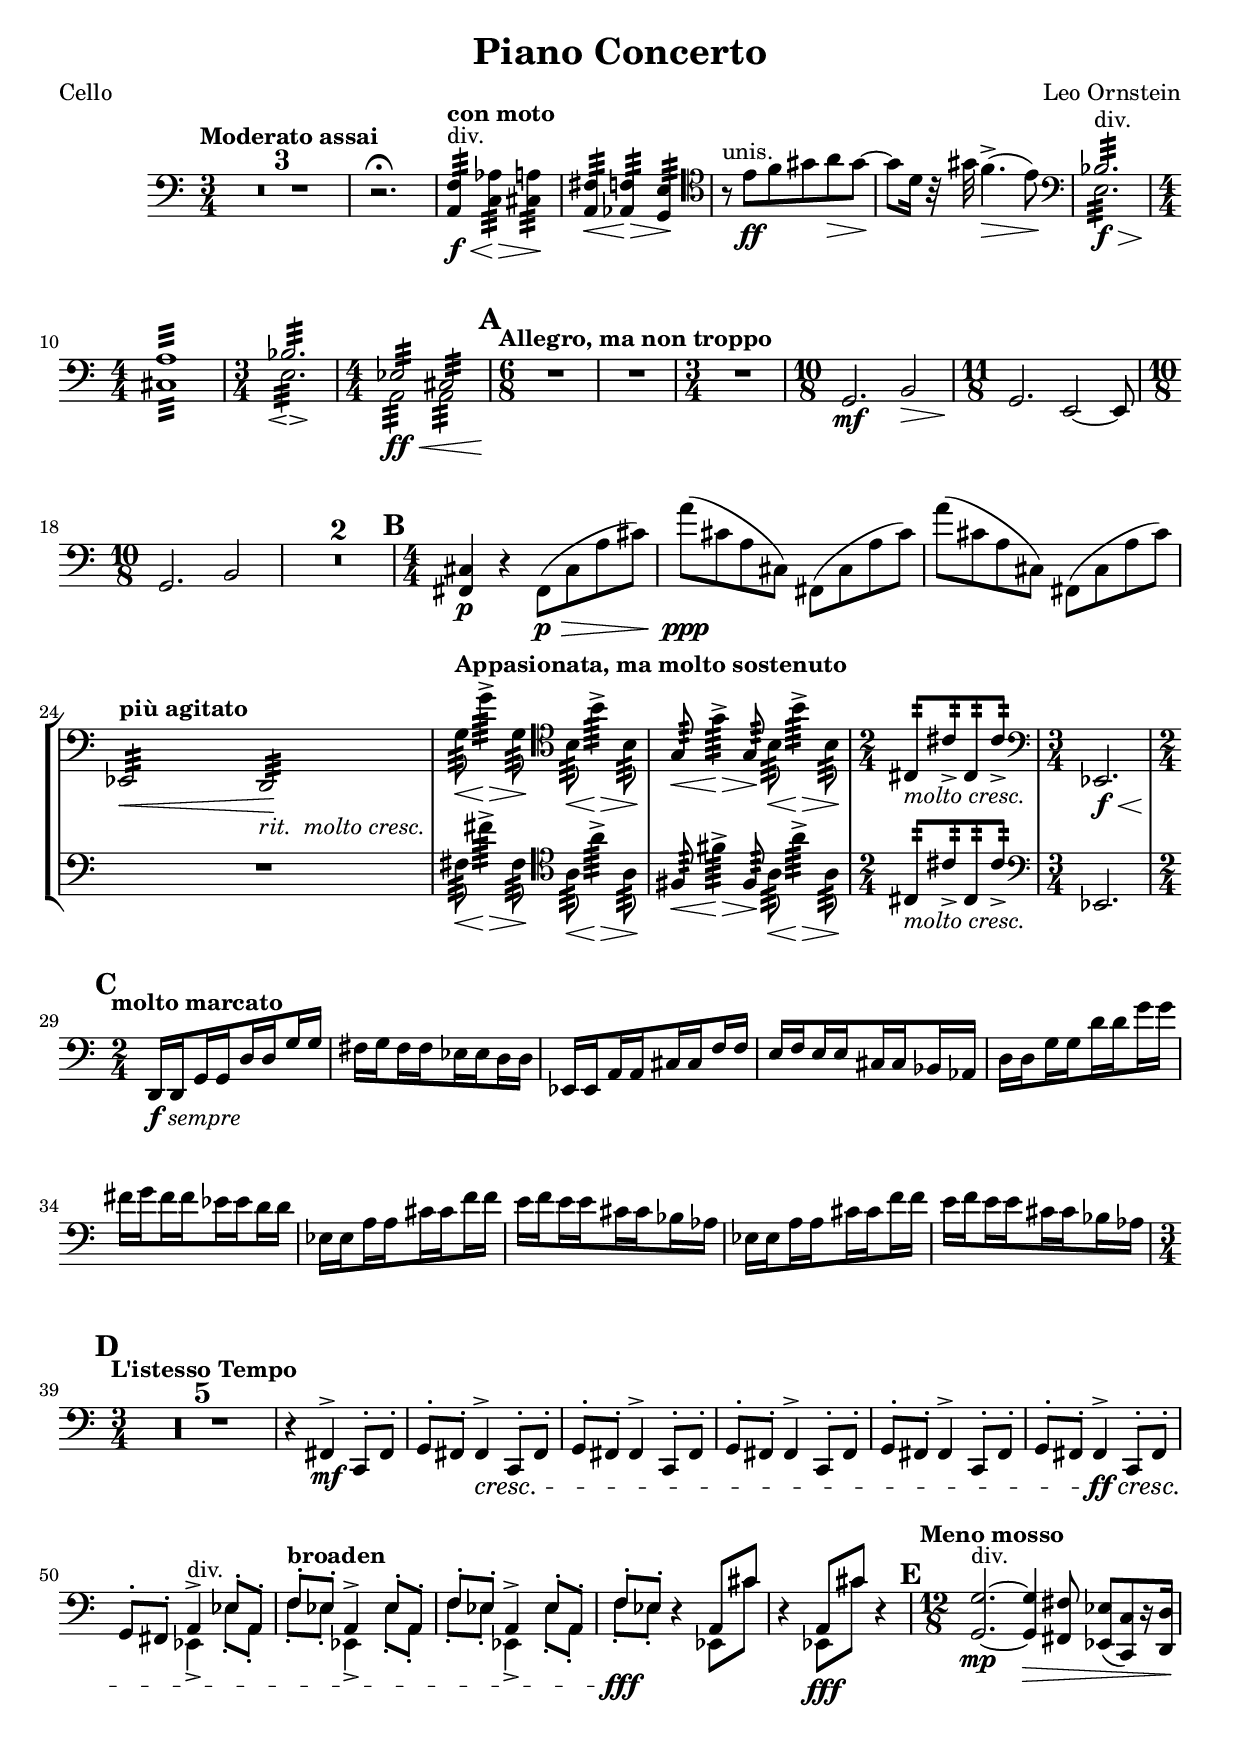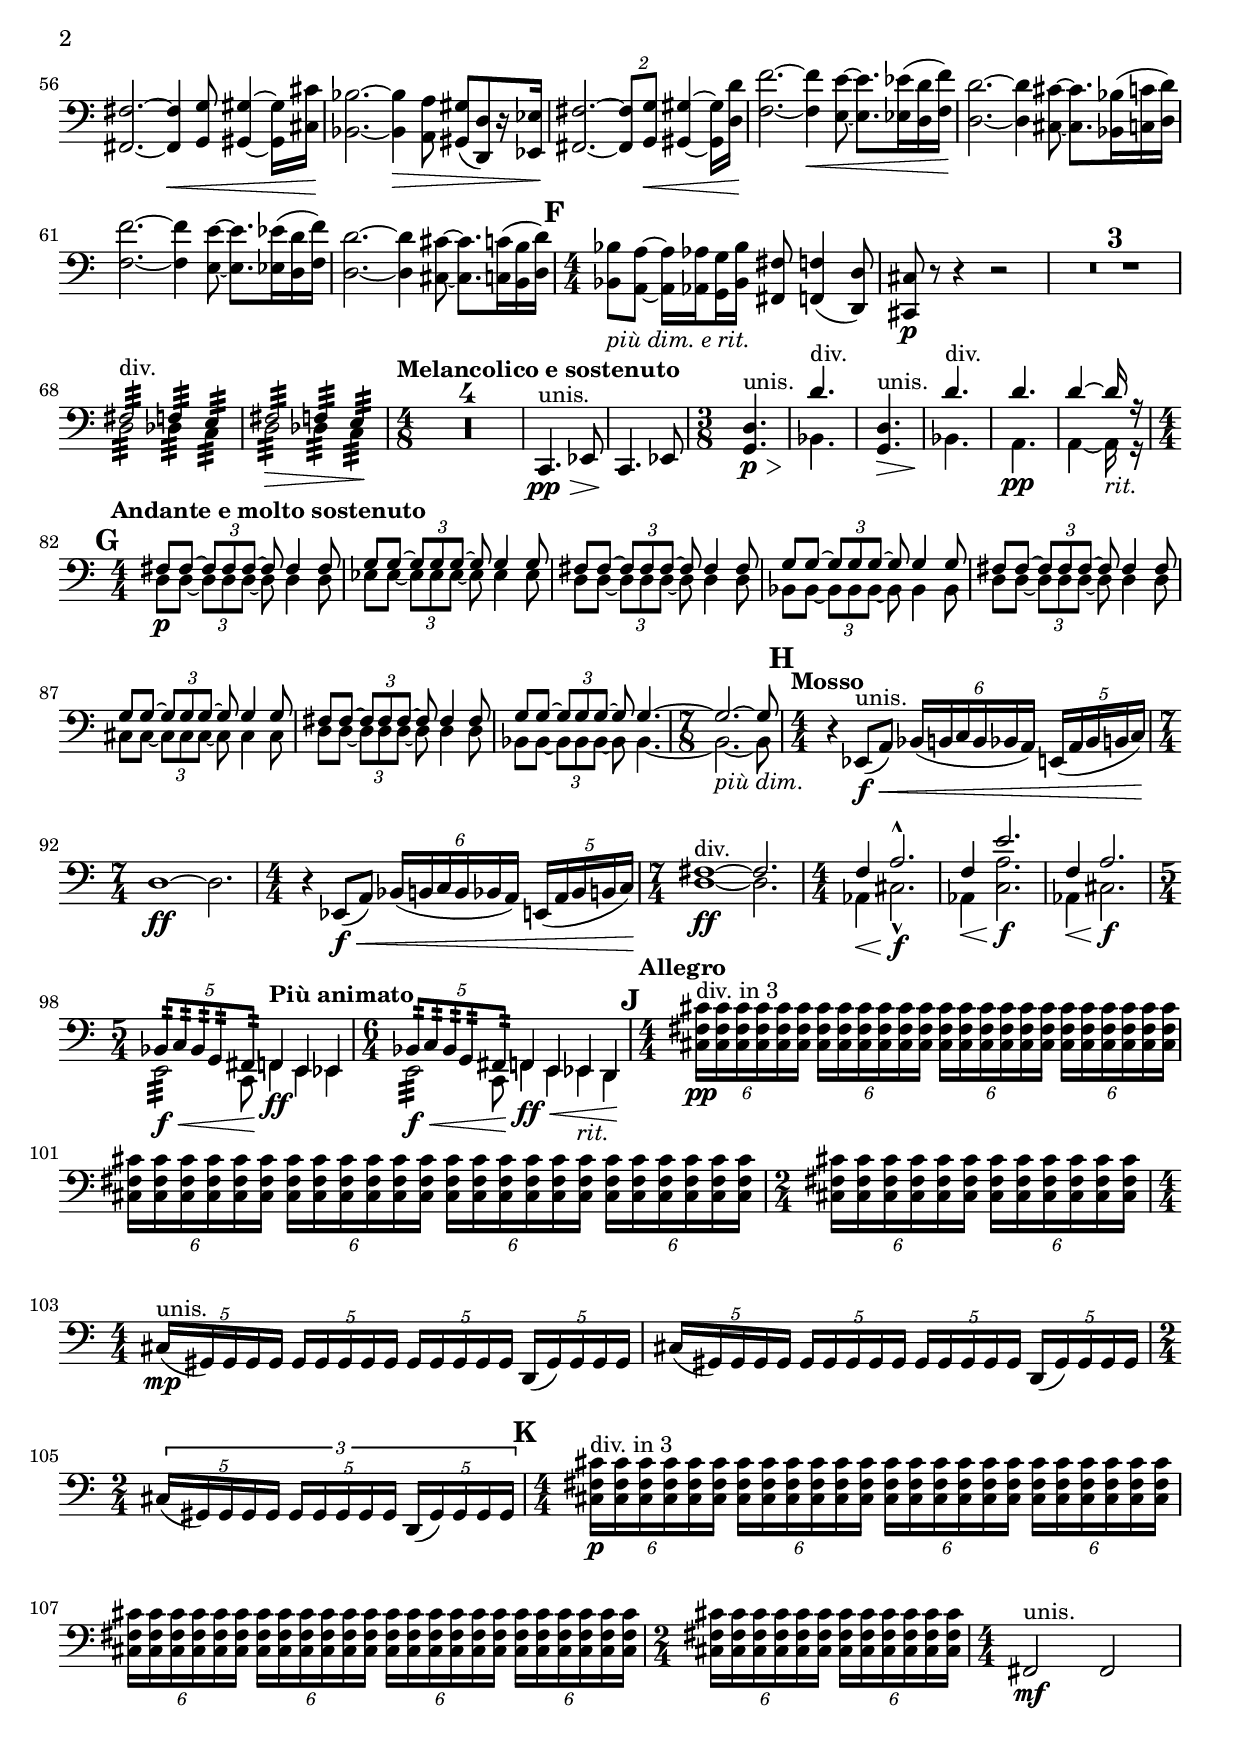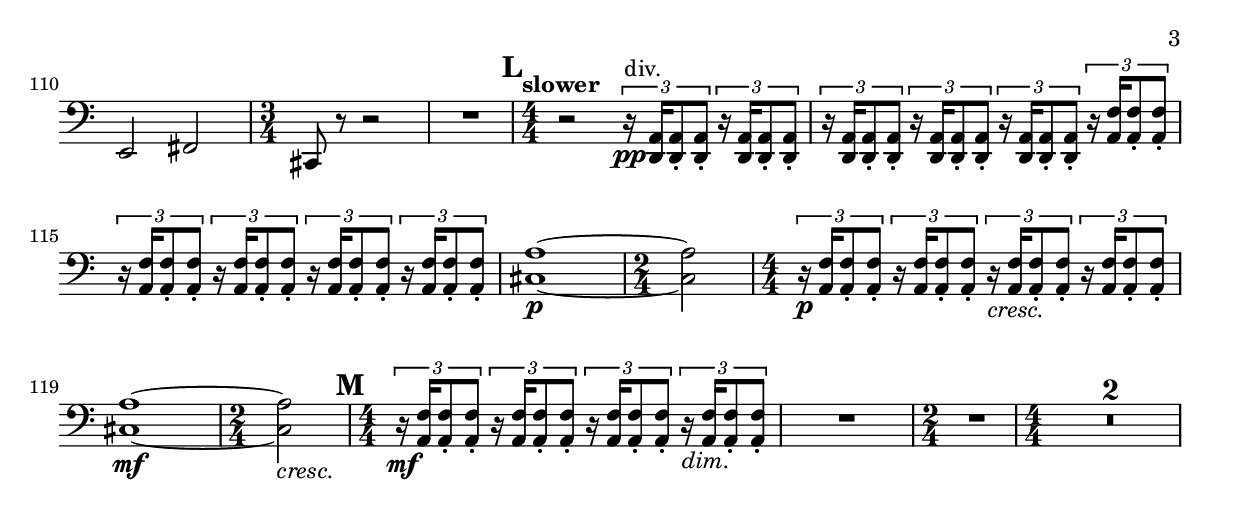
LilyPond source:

\version "2.22.2"

\include "common.ily"

\include "mvmt1/I-common.ily"
%% Cello/Bass

%%% Section AA - mm. 1-4
%%% Tacet

%%% Section AB - mm. 5-12

%% FIXME: Dynamic hairpins in m. 11 in both cello and bass?

Cello_mvmt_I_AB_AC = \relative c {
	\tempo "con moto"
	<< { f4:32^\Div_mark aes:32 a:32 fis:32 f:32 e:32 } { a,:32\f\< c:32\!\> cis:32\! a:32\< aes:32\!\> g:32\! } >>
	\clef tenor
	r8^\Unis_mark e''8\ff f gis a\> gis\!~
	gis d16 r32 gis f4.->\> ( e8)\!
	\clef bass
	<<
		\new Voice {
			\voiceOne bes2.:32^\Div_mark \time 4/4 a1:32 \time 3/4 bes2.:32 \time 4/4 ees,2:32 cis2:32
			\mark #1 \tempo "Allegro, ma non troppo" \time 6/8 \override MultiMeasureRest.staff-position = #0 R2.*2 \revert MultiMeasureRest.staff-position
		}
		\new Voice {
			\voiceTwo e2.:32\f\> \time 4/4 cis1:32\! \time 3/4 e2.:32\espressivo \time 4/4 a,2:32\ff\< a2:32
			\mark #1 \tempo "Allegro, ma non troppo" \time 6/8 s2.\! s2.
		}
	>>
	%% Have to manually put NULL_I_AC here to place a crescendo stop.
	\time 3/4 R2.
}

Bass_mvmt_I_AB_AC  = \relative c {
	\tempo "con moto"
	d4:32\f\< f:32\!\> fis:32\!
	d:32\< cis:32\!\> c:32\!
	<<
		\new Voice {
			\voiceOne
			cis'2.:32^\Div_mark
			bes:32
			g:32\f\>
			\time 4/4
			fis1:32\!^\Unis_mark
			\time 3/4
			g2.:32^\Div_mark
		}
		\new Voice {
			\voiceTwo
			fis2.:32
			bes,:32
			c:32
			s1
			c2.:32\espressivo
		}
	>>
	\time 4/4
	ees2:32\ff\<^\Unis_mark a,:32
	%% Have to manually put NULL_I_AC here to place a crescendo stop.
	\mark #1 \tempo "Allegro, ma non troppo" \time 6/8 R2.*2\! \time 3/4 R2.
}

%%% Section AD = mm. 16-20

%% EDIT: Should I copy bass dynamics into cello part?

Cello_mvmt_I_AD = \relative c {
	\time 10/8
	g2.\mf b2\>
	\time 11/8
	g2.\! e2~ e8
	\time 10/8
	g2. b2
	R1*10/8*2
}

Bass_mvmt_I_AD = \relative c {
	\time 10/8
	c2.\mf e2\>
	\time 11/8
	c2.\!\espressivo a2~\> a8
	\time 10/8
	c2.\! e2
	R1*10/8*2
}

%%% Section AE = mm. 21-24

%% FIXME: m. 24 crescendo needs to go to the end of the bar. And maybe figure out a proper way
%%        to squeeze that "rit molto cresc" in that's less ugly?

Cello_mvmt_I_AE = \relative c, {
	\mark #2
	\time 4/4
	<fis cis'>4\p r4 fis8(\p\> cis' a' cis)
	a'(\!\ppp cis, a cis,) fis,( cis' a' cis)
	a'( cis, a cis,) fis,( cis' a' cis)
	\tempo "più agitato"
	\tag #'Part \textLengthOn ees,,2:32\< d2:32\!_\markup { \italic "rit.  molto cresc." } \tag #'Part \textLengthOff
}

% Cello divisi requires one earlier bar in score than in part.

Cello_divisi_II_mvmt_I_AE = \relative c, {
	\tag #'Part \NULL_I_AE
	\tag #'Score {
		\mark #2
		\time 4/4
		R1*3
		\tempo "più agitato"
		ees2:32\< d2:32\!_\markup { \italic "rit.  molto cresc." }
	}
}

Bass_mvmt_I_AE = \relative c, {
	\mark #2
	\time 4/4
	fis4\p r4 r2
	R1*2
	\tempo "più agitato"
	\tag #'Part \textLengthOn ees2:32\< d2:32\!_\markup { \italic "rit.  molto cresc." } \tag #'Part \textLengthOff
}

%%% Section AF - mm. 25-28

Cello_mvmt_I_AF = \relative c' {
	\tag #'Part \once \override Score.MetronomeMark.padding = #3
	\tempo "Appasionata, ma molto sostenuto"
	g8:64\< g'4:64->\!\> g,8:64\! \clef tenor b8:64\< b'4:64->\!\> b,8:64\!
	g8:64\< g'4:64->\!\> g,8:64\! b8:64\< b'4:64->\!\> b,8:64\!
	\time 2/4
	cis,8:32[_\markup { \italic "molto cresc." } cis'8:32-> cis,8:32 cis'8:32]->
	\time 3/4
	\clef bass
	ees,,2.\f\<
}

% Cello divisi requires one more bar in part than in score.

Cello_divisi_II_mvmt_I_AF = \relative c {
	fis8:64\< fis'4:64->\!\> fis,8:64\! \clef tenor a8:64\< a'4:64->\!\> a,8:64\!
	fis8:64\< fis'4:64->\!\> fis,8:64\! a8:64\< a'4:64->\!\> a,8:64\!
	\time 2/4
	cis,8:32[_\markup { \italic "molto cresc." } cis'8:32-> cis,8:32 cis'8:32]->
	\time 3/4
	\clef bass
	\tag #'Part { ees,,2. } \tag #'Score { R2. }
}

Bass_mvmt_I_AF = \relative c' {
	\tempo "Appasionata, ma molto sostenuto"
	<<
		\new Voice {
			\voiceOne
			g2^\Div_mark a2
			g a
			\time 2/4
			a4 fis
		}
		\new Voice {
			\voiceTwo
			c2\mf\< ees\!\>
			c\!\< ees\!\>
			\time 2/4
			a,4\!_\markup { \italic "molto cresc." } fis
		}
	>>
	\time 3/4
	\tempo "Allegro"
	ees2.^\Unis_mark\<
}

%%% Section AG = mm. 29-38 (Rehersal 3)

Cello_mvmt_I_AG = \relative c, {
	\mark #3
	\time 2/4
	\tempo "molto marcato"
	d16\![_\markup { \dynamic f \italic "sempre" } \beamCutR d \beamCutL g \beamCutR g \beamCutL d' \beamCutR d \beamCutL g g]
	fis16[ \beamCutR g \beamCutL fis \beamCutR fis \beamCutL ees \beamCutR ees \beamCutL d d]
	ees,16[ \beamCutR ees \beamCutL a \beamCutR a \beamCutL cis \beamCutR cis \beamCutL f f]
	e16[ \beamCutR f \beamCutL e \beamCutR e \beamCutL cis \beamCutR cis \beamCutL bes aes]
	d16[ \beamCutR d \beamCutL g \beamCutR g \beamCutL d' \beamCutR d \beamCutL g g]
	fis16[ \beamCutR g \beamCutL fis \beamCutR fis \beamCutL ees \beamCutR ees \beamCutL d d]
	\repeat unfold 2 {
		ees,16[ \beamCutR ees \beamCutL a \beamCutR a \beamCutL cis \beamCutR cis \beamCutL f f]
		e16[ \beamCutR f \beamCutL e \beamCutR e \beamCutL cis \beamCutR cis \beamCutL bes aes]
	}
}

Bass_mvmt_I_AG = \relative c, {
	\mark #3
	\time 2/4
	\tempo "molto marcato"
	d2\!_\markup { \dynamic f \italic "sempre" }~
	d
	ees~
	ees
	d~
	d
	ees~
	ees
	ees~
	ees
}

%%% Section AH = mm. 39-54 (Rehersal 4)

%%% WORKAROUND: There's only a bit of divisi material here, but I can't start a
%%%             crescendo in a single-voice context and end it inside a split one.

Cello_mvmt_I_AH = \relative c, {
	\mark #4
	\time 3/4
	\tempo "L'istesso Tempo"
	R2.*5
	r4
	<<
		\new Voice {
			\voiceOne
				fis->\mf c8-. fis-.
			g-. fis-. fis4->\cresc c8-. fis-.
			\repeat unfold 3 { g-. fis-. fis4-> c8-. fis-. }
			g-. fis-. fis4->\ff\!\cresc c8-. fis-.
			g-. fis-.
				a4->^\Div_mark ees'8-. a,-.
			\tempo "broaden"
			\repeat unfold 2 { f'-. ees-. a,4-> ees'8-. a,-. }
			f'-.[\fff ees-.]
		}
		\new Voice {
			\voiceTwo
				s2
			s2.*5
			s4
				ees,4-> ees'8-. a,-.
			\tempo "broaden"
			\repeat unfold 2 { f'-. ees-. ees,4-> ees'8-. a,-. }
			f'-.[ ees-.]
		}
	>>
	r4
	<<
		\new Voice {
			\voiceOne
			a,8[ cis']
		}
		\new Voice {
			\voiceTwo
			ees,,[ cis'']
		}
	>>
	r4
	<<
		\new Voice {
			\voiceOne
			a,8[ cis']
		}
		\new Voice {
			\voiceTwo
			ees,,[\fff cis'']
		}
	>>
	r4
}

Bass_mvmt_I_AH = \relative c {
	\mark #4
	\time 3/4
	\tempo "L'istesso Tempo"
	R2.*5
	r4 c->\mf fis,8-. c'-.
	des-. c-. c4->\cresc fis,8-. c'-.
	\repeat unfold 3 { des-. c-. c4-> fis,8-. c'-. }
	des-. c-. c4->\ff\cresc fis,8-. c'-.
	des-. c-. a4->
	<<
		\new Voice {
			\voiceOne
				a'8-. a,-.
			\tempo "broaden"
			\repeat unfold 2 { f'-. ees-. a,4-> a'8-. a,-. }
		}
		\new Voice {
			\voiceTwo
				ees'8-. a,-.
			\tempo "broaden"
			\repeat unfold 2 { f'-. ees-. a,4-> ees'8-. a,-. }
		}
	>>
	f'-.\fff^\Unis_mark ees-. r4 a,
	r4 a8\fff cis' r4
}

%%% Section AI = mm. 55-62 (Rehersal 5)

%%% Not using the divisi staff here yet. May hold off on it until we get to
%%% the unison/divisi alternation in m. 76.

Cello_mvmt_I_AI = \relative c {
	\mark #5
	\tempo "Meno mosso"
	\time 4/4
	\set Staff.timeSignatureFraction = 12/8
	\scaleDurations 2/3 {
		<g g'>2.~\mp^\Div_mark <g g'>4\> <fis fis'>8 <ees ees'>([ <c c'>) r16 <d d'>]
		<fis fis'>2.~\! <fis fis'>4\< <g g'>8 <gis gis'>4~ <gis gis'>16 <cis cis'>
		<bes bes'>2.~\! <bes bes'>4\> <a a'>8 <gis gis'>[( <d d'>) r16 <ees ees'>]
		<fis fis'>2.~\! \tuplet 2/3 { <fis fis'>8 <g g'>\< } <gis gis'>4~ <gis gis'>16 <d' d'>
		<f f'>2.~\! <f f'>4\< <e e'>8~ <e e'>8. <ees ees'>16( <d d'> <f f'>)
		<d d'>2.~\! <d d'>4 <cis cis'>8~ <cis cis'>8. <bes bes'> 16( <c c'> <d d'>)
		<f f'>2.~ <f f'>4 <e e'>8~ <e e'>8. <ees ees'>16( <d d'> <f f'>)
		<d d'>2.~ <d d'>4 <cis cis'>8~ <cis cis'>8. <c c'>16( <b b'> <d d'>)
	}
	\unset Staff.timeSignatureFraction
}

Bass_mvmt_I_AI = \relative c {
	\mark #5
	\tempo "Meno mosso"
	\time 4/4
	\set Staff.timeSignatureFraction = 12/8
	\scaleDurations 2/3 {
		g2.~\mp g4\> fis8 ees([ c) r16 d]
		fis2.~\! fis4\< g8 gis4~ gis16 cis
		bes2.~\! bes4\> a8 gis[( d) r16 ees]
		fis2.~\! \tuplet 2/3 { fis8 g\< } gis4~ gis16 d'
		f2.~\! f4\> e8~ e8. ees16( d f)
		d2.~\! d4 cis8~ cis8. bes16( c d)
		f2.~ f4 e8~ e8. ees16( d f)
		d2.~ d4 cis8~ cis8. c16( b d)
	}
	\unset Staff.timeSignatureFraction
}

%%% Section AJ = mm. 63-69 (Rehersal 6)

Cello_mvmt_I_AJ = \relative c {
	\mark #6
	\time 4/4
	<bes bes'>8_\markup { \italic {più dim. e rit.} } <a a'>~ <a a'>16 \beamCutR <aes aes'> \beamCutL <g g'> <bes bes'> <fis fis'>8 <f f'>4( <d d'>8)
	<cis cis'>8\p r8 r4 r2
	R1*3
	<<
		\new Voice {
			\voiceOne
			fis'2:32^\Div_mark f4:32 e:32
			fis2:32 f4:32 e:32
		}
		\new Voice {
			\voiceTwo
			d2:32 des4:32 c:32
			d2:32\> des4:32 c:32\!
		}
	>>
}

Bass_mvmt_I_AJ = \relative c {
	\mark #6
	\time 4/4
	bes8_\markup { \italic {più dim. e rit.} } a~ a16 \beamCutR aes \beamCutL g bes fis8 f4( d8)
	<<
		\new Voice {
			\voiceOne
			cis'2~^\Div_mark \tuplet 3/2 { cis4 d f }
			\repeat unfold 5 { cis2~ \tuplet 3/2 { cis4 d f } }
		}
		\new Voice {
			\voiceTwo
			cis,2~\p\< \tuplet 3/2 { cis4 d f }
			cis2~ \tuplet 3/2 { cis4 d f }
			cis2~\!\mf \tuplet 3/2 { cis4 d f }
			cis2~ \tuplet 3/2 { cis4 d f }
			cis2~ \tuplet 3/2 { cis4 d f }
			cis2~ \tuplet 3/2 { cis4 d f }
		}
	>>
}

%%% Section AK = mm. 70-81

Cello_mvmt_I_AK = \relative c, {
	\time 4/8
	\tempo "Melancolico e sostenuto"
	R2*4
	c4.\pp\>^\Unis_mark ees8
	c4.\! ees8
	<<
		\new Voice {
			\voiceOne
			<g d'>4.\p\>^\Unis_mark
			d''\!^\Div_mark
			<g,, d'>\>^\Unis_mark
			d''\!^\Div_mark
			d\pp
			d4~ d16_\markup { \italic "rit." } r16
		}
		\new Voice {
			\voiceTwo
			s4.
			bes,
			s
			bes
			a
			a4~ a16 r16
		}
	>>
}

Bass_mvmt_I_AK = \relative c, {
	\time 4/8
	\tempo "Melancolico e sostenuto"
	<fis fis'>4.\p r8
	R2*3
	c4.^\Unis_mark ees8
	c4. ees8
	\time 3/8
	g4.
	bes
	g
	bes4~ bes16. cis32
	d4.
	d4~ d16_\markup { \italic "rit." } r16
}

%%% Section AL = mm. 82-90 (Rehersal 7)

Cello_mvmt_I_AL = \relative c {
	\mark #7
	\tempo "Andante e molto sostenuto"
	\time 4/4
	<<
		\new Voice {
			\voiceOne
			\repeat unfold 3 {
				fis8 fis~ \tuplet 3/2 { fis fis fis~ } fis fis4 fis8
				g g~ \tuplet 3/2 { g g g~ } g g4 g8
			}
			fis8 fis~ \tuplet 3/2 { fis fis fis~ } fis fis4 fis8
			g g~ \tuplet 3/2 { g g g~ } g g4.~
			\time 7/8
			g2.~ g8
		}
		\new Voice {
			\voiceTwo
			d8\p d~ \tuplet 3/2 { d d d~ } d d4 d8
			ees ees~ \tuplet 3/2 { ees ees ees~ } ees ees4 ees8
			d8 d~ \tuplet 3/2 { d d d~ } d d4 d8
			bes bes~ \tuplet 3/2 { bes bes bes~ } bes bes4 bes8
			d8 d~ \tuplet 3/2 { d d d~ } d d4 d8
			cis cis~ \tuplet 3/2 { cis cis cis~ } cis cis4 cis8
			d8 d~ \tuplet 3/2 { d d d~ } d d4 d8
			bes bes~ \tuplet 3/2 { bes bes bes~ } bes bes4.~
			\time 7/8
			bes2.~_\markup { \italic "più dim." } bes8
		}
	>>
}

Bass_mvmt_I_AL = \relative c' {
	\mark #7
	\tempo "Andante e molto sostenuto"
	\time 4/4
	<<
		\new Voice {
			\voiceOne
			\repeat unfold 3 {
				a8^\Div_mark a~ \tuplet 3/2 { a a a~ } a a4 a8
			}
			ees ees~ \tuplet 3/2 { ees ees ees~ } ees ees4 ees8
			a8 a~ \tuplet 3/2 { a a a~ } a a4 a8
			ees ees~ \tuplet 3/2 { ees ees ees~ } ees ees4 ees8
			a,8 a~ \tuplet 3/2 { a a a~ } a a4 a8
			ees' ees~ \tuplet 3/2 { ees ees ees~ } ees ees4.~
			\time 7/8
			ees2.~ ees8
		}
		\new Voice {
			\voiceTwo
			d8\p d~ \tuplet 3/2 { d d d~ } d d4 d8
			c c~ \tuplet 3/2 { c c c~ } c c4 c8
			\repeat unfold 2 {
				d8 d~ \tuplet 3/2 { d d d~ } d d4 d8
				bes bes~ \tuplet 3/2 { bes bes bes~ } bes bes4 bes8
			}
			d,8 d~ \tuplet 3/2 { d d d~ } d d4 d8
			bes' bes~ \tuplet 3/2 { bes bes bes~ } bes bes4.~
			\time 7/8
			bes2.~_\markup { \italic "più dim." } bes8
		}
	>>
}

%%% Section AM = mm. 91-99 (Rehersal 8)

%%% If I'm going to do divisi part breakup in AN, start the part breakup here.

Cello_mvmt_I_AM = \relative c, {
	\mark #8
	\tempo "Mosso"
	\time 4/4
	r4 ees8(\f\<^\Unis_mark a) \tuplet 6/4 { bes16( b c b bes a) } \tuplet 5/4 { e( a bes b c) }
	\time 7/4
	d1~\!\ff d2.
	\time 4/4
	r4 ees,8(\f\< a) \tuplet 6/4 { bes16( b c b bes a) } \tuplet 5/4 { e( a bes b c)\! }
	\time 7/4
	<<
		\new Voice {
			\voiceOne
			fis1~^\Div_mark fis2.
			\time 4/4
			f4 a2.-^
			f4 e'2.
			f,4 a2.
			\time 5/4
			\tuplet 5/4 { bes,8:32 c8:32 bes8:32 g8:32 fis8:32 } \tempo "Più animato" f4 e ees
			\time 6/4
			\tuplet 5/4 { bes'8:32 c8:32 bes8:32 g8:32 fis8:32 } f4 e ees d
		}
		\new Voice {
			\voiceTwo
			d'1~\ff d2.
			\time 4/4
			aes4\< cis2.-^\!\f
			aes4\< <c a'>2.\!\f
			aes4\< cis2.\!\f
			\time 5/4
			\override TupletBracket.bracket-visibility = ##f
			\override TupletNumber.stencil = ##f
			\tuplet 5/4 { e,2:32\f\< c8\! } \tempo "Più animato" f4\ff e ees
			\time 6/4
			\tuplet 5/4 { e2:32\f\< c8\! }f4\ff\< e ees_\markup \italic "rit." d\!
			\revert TupletBracket.bracket-visibility
			\revert TupletNumber.stencil
		}
	>>
}

Bass_mvmt_I_AM = \relative c' {
	\mark #8
	\tempo "Mosso"
	\time 4/4
	<<
		\new Voice {
			\voiceOne
			a1:32
			\time 7/4
			fis1~ fis2.
			\time 4/4
			s1^\Unis_mark
			\time 7/4
			fis1~^\Div_mark fis2.
		}
		\new Voice {
			\voiceTwo
			a,1:32\mp\<
			\time 7/4
			c1~\!\ff c2.
			\time 4/4
			a1\mp\<
			\time 7/4
			c1~\!\ff c2.
		}
	>>
	\time 4/4
	d4\<^\Unis_mark f2.-^\!\f
	d4\< f2.\!\f
	d4\< f2.\!\f
	\time 5/4
	\tuplet 5/4 { bes,8:32\f\< c8:32 bes8:32 g8:32 fis8:32\! } \tempo "Più animato" f4\ff e ees
	\time 6/4
	\tuplet 5/4 { bes'8:32\f\< c8:32 bes8:32 g8:32 fis8:32\! } f4\ff\< e ees_\markup \italic "rit." d\!
}

%%% Section AN - mm. 100-112 (Rehersal 9/10)

%%% Keeping these simple figures unified in one staff for now, but perhaps break out parts later?

Cello_mvmt_I_AN = \relative c {
	\mark #9
	\tempo "Allegro"
	\time 4/4
	\tag #'Score \slashedGrace s8
	\tuplet 6/4 { <cis fis cis'>16\pp^\DivIII_mark q q q q q }
		\repeat unfold 7 { \tuplet 6/4 { <cis fis cis'>16 q q q q q } }
	\time 2/4
	\repeat unfold 2 { \tuplet 6/4 { <cis fis cis'>16 q q q q q } }
	\time 4/4
	\tuplet 5/4 { cis(\mp^\Unis_mark gis) gis gis gis} \tuplet 5/4 { gis gis gis gis gis }
		\tuplet 5/4 { gis gis gis gis gis } \tuplet 5/4 { d( gis) gis gis gis }
	\tuplet 5/4 { cis( gis) gis gis gis} \tuplet 5/4 { gis gis gis gis gis }
		\tuplet 5/4 { gis gis gis gis gis } \tuplet 5/4 { d( gis) gis gis gis }
	\time 2/4
	\tuplet 3/2 { \tuplet 5/4 { cis([ gis) gis gis gis] }  \tuplet 5/4 { gis[ gis gis gis gis] } \tuplet 5/4 { d([ gis) gis gis gis] } }
	\mark #10
	\time 4/4
	\tuplet 6/4 { <cis fis cis'>16\p^\DivIII_mark q q q q q }
		\repeat unfold 7 { \tuplet 6/4 { <cis fis cis'>16 q q q q q } }
	\time 2/4
	\repeat unfold 2 { \tuplet 6/4 { <cis fis cis'>16 q q q q q } }
	\time 4/4
	fis,2\mf^\Unis_mark fis
	e fis
	\time 3/4
	cis8 r8 r2
	R2.
}

Bass_mvmt_I_AN = \relative c, {
	\mark #9
	\tempo "Allegro"
	\time 4/4
	\tag #'Score \slashedGrace s8
	cis8\pp r8
	<<
		\new Voice {
			\voiceOne
			fis'8^\Div_mark r8 r4 fis8 r8
			r4 fis8 r8 r4 fis8 r8
			\time 2/4
			r4 fis8 r8
			\time 4/4
			cis'8^\Pz_mark r8 r4 r4 gis8 r8
			cis8 r8 r4 r4 gis8 r8
			\time 2/4
			\tuplet 3/2 { cis8 r8 r4 gis8 r8 }
			\mark #10
			\time 4/4
			r4 fis8^\Arco_mark r8 r4 fis8 r8
			r4 fis8 r8 r4 fis8 r8
			\time 2/4
			r4 fis8 r8
		}
		\new Voice {
			\voiceTwo
			fis,8 r8 r4 fis8 r8
			r4 fis8 r8 r4 fis8 r8
			\time 2/4
			r4 fis8 r8
			\time 4/4
			gis'8\mp r8 r4 r4 d8 r8
			gis8 r8 r4 r4 d8 r8
			\time 2/4
			\override TupletBracket.bracket-visibility = ##f
			\override TupletNumber.stencil = ##f
			\tuplet 3/2 { gis8 r8 r4 d8 r8 }
			\revert TupletBracket.bracket-visibility
			\revert TupletNumber.stencil
			\mark #10
			\time 4/4
			r4\p fis,8 r8 r4 fis8 r8
			r4 fis8 r8 r4 fis8 r8
			\time 2/4
			r4 fis8 r8
		}
	>>
	\time 4/4
	fis2\mf^\Unis_mark fis
	e fis
	\time 3/4
	cis8 r8 r2
	R2.
}

%%% Section AO = mm. 113-121 (Rehersal 11/12)

Cello_mvmt_I_AO = \relative c, {
	\mark #11
	\tempo "slower"
	\time 4/4
	r2 \tuplet 3/2 { r16\pp^\Div_mark <d a'> q8-. q-. } \tuplet 3/2 { r16 <d a'> q8-. q-. }
	\repeat unfold 3 { \tuplet 3/2 { r16 <d a'> q8-. q-. } }
		\repeat unfold 5 { \tuplet 3/2 { r16 <a' f'> q8-. q-. } }
	<cis a'>1~\p
	\time 2/4
	q2
	\time 4/4
	\tuplet 3/2 { r16\p <a f'> q8-. q-. } \tuplet 3/2 { r16 <a f'> q8-. q-. }
		\tuplet 3/2 { r16_\markup \italic "cresc." <a f'> q8-. q-. } \tuplet 3/2 { r16 <a f'> q8-. q-. }
	<cis a'>1~\mf
	\time 2/4
	q2_\markup \italic "cresc."
}

Bass_mvmt_I_AO = \relative c {
	\mark #11
	\tempo "slower"
	\time 4/4
	R1
	r2 r4 \tuplet 3/2 { r16\pp d16 d8-. d-. }
	\repeat unfold 4 { \tuplet 3/2 { r16 d16 d8-. d-. } }
	f1~\p
	\time 2/4
	f2
	\time 4/4
	\tuplet 3/2 { r16\p d16 d8-. d-. } \tuplet 3/2 { r16 d16 d8-. d-. }
		\tuplet 3/2 { r16_\markup \italic "cresc." d16 d8-. d-. } \tuplet 3/2 { r16 d16 d8-. d-. }
	f1~\mf
	\time 2/4
	f2_\markup \italic "cresc."
}

%%% Section AP = mm. 121-125 (Rehersal 12)

Cello_mvmt_I_AP = \relative c {
	\mark #12
	\time 4/4
		\tuplet 3/2 { r16\mf <a f'> q8-. q-. }
		\repeat unfold 2 { \tuplet 3/2 { r16 <a f'> q8-. q-. } }
		\tuplet 3/2 { r16_\markup \italic "dim." <a f'> q8-. q-. }
	R1
	\time 2/4
	R2
	\time 4/4
	R1*2
}

Bass_mvmt_I_AP = \relative c {
	\mark #12
	\time 4/4
	\tuplet 3/2 { r16\mf d16 d8-. d-. }
		\repeat unfold 2 { \tuplet 3/2 { r16 d16 d8-. d-. } }
		\tuplet 3/2 { r16_\markup \italic "dim." d16 d8-. d-. }
	R1
	\time 2/4
	R2
	\time 4/4
	R1*2
}

%%% Final assembly

Cello_mvmt_I = { \clef bass \NULL_I_AA \Cello_mvmt_I_AB_AC \Cello_mvmt_I_AD \Cello_mvmt_I_AE \Cello_mvmt_I_AF \Cello_mvmt_I_AG \Cello_mvmt_I_AH
		\Cello_mvmt_I_AI \Cello_mvmt_I_AJ \Cello_mvmt_I_AK \Cello_mvmt_I_AL \Cello_mvmt_I_AM \Cello_mvmt_I_AN \Cello_mvmt_I_AO \Cello_mvmt_I_AP }
Cello_divisi_II_mvmt_I = { \clef bass \NULL_I_AA \NULL_I_AB \NULL_I_AC \NULL_I_AD \Cello_divisi_II_mvmt_I_AE \Cello_divisi_II_mvmt_I_AF
		\NULL_I_AG \NULL_I_AH \NULL_I_AI \NULL_I_AJ \NULL_I_AK \NULL_I_AL \NULL_I_AM \NULL_I_AN \NULL_I_AO \NULL_I_AP }

Bass_mvmt_I = { \clef bass \NULL_I_AA \Bass_mvmt_I_AB_AC \Bass_mvmt_I_AD \Bass_mvmt_I_AE \Bass_mvmt_I_AF \Bass_mvmt_I_AG \Bass_mvmt_I_AH
		\Bass_mvmt_I_AI \Bass_mvmt_I_AJ \Bass_mvmt_I_AK \Bass_mvmt_I_AL \Bass_mvmt_I_AM \Bass_mvmt_I_AN \Bass_mvmt_I_AO \Bass_mvmt_I_AP }


instrumentName = "Cello"

\header {
	title = "Piano Concerto"
	composer = "Leo Ornstein"
	poet = \instrumentName
}

\score {
	\new StaffGroup <<
		\new Staff \compressMMRests \keepWithTag #'Part { \markLengthOn \Cello_mvmt_I }
		\new Staff \compressMMRests \keepWithTag #'Part \Cello_divisi_II_mvmt_I
	>>
	\layout {
	\context {
		\Score
			markFormatter = #format-mark-circle-numbers 
			\numericTimeSignature
	}
	\context { \Staff \RemoveAllEmptyStaves }
  }
}

